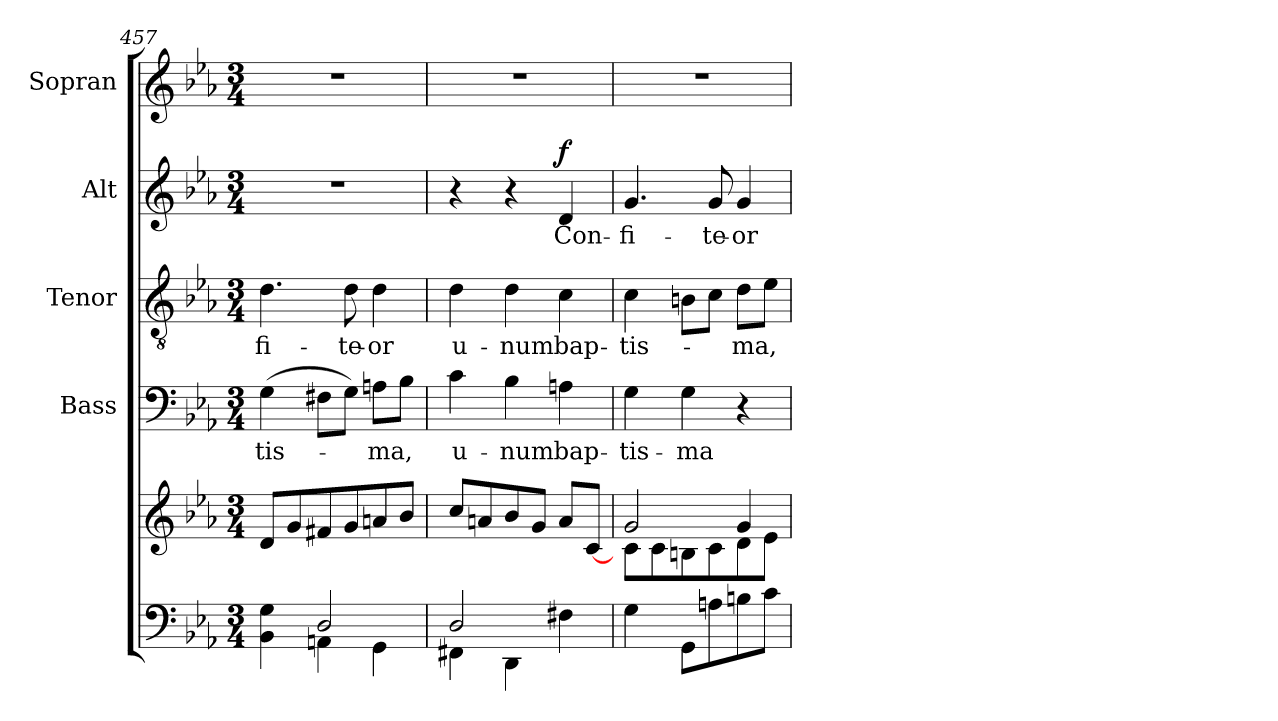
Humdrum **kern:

**kern	**kern	**kern	**text	**kern	**text	**kern	**text	**dynam	**kern
*part5	*part5	*part4	*part4	*part3	*part3	*part2	*part2	*part2	*part1
*staff6	*staff5	*staff4	*staff4	*staff3	*staff3	*staff2	*staff2	*staff2	*staff1
*	*	*I"Bass	*	*I"Tenor	*	*I"Alt	*	*	*I"Sopran
*	*	*I'B.	*	*I'T.	*	*I'A.	*	*	*I'S.
*clefF4	*clefG2	*clefF4	*	*clefGv2	*	*clefG2	*	*	*clefG2
*k[b-e-a-]	*k[b-e-a-]	*k[b-e-a-]	*	*k[b-e-a-]	*	*k[b-e-a-]	*	*	*k[b-e-a-]
*E-:	*E-:	*E-:	*	*E-:	*	*E-:	*	*	*E-:
*M3/4	*M3/4	*M3/4	*	*M3/4	*	*M3/4	*	*	*M3/4
=457	=457	=457	=457	=457	=457	=457	=457	=457	=457
*^	*	*	*	*	*	*	*	*	*
!	!	!	!	!LO:LY:b	!	!LO:LY:b	!	!	!	!
4BB-\ 4G\	4ryy	8d/L	(>4G\	-tis-	4.d\	-fi-	2.r	.	.	2.r
.	.	8g/	.	.	.	.	.	.	.	.
2D/	4AAn\	8f#X/	8F#X\L	.	.	.	.	.	.	.
!	!	!	!	!	!	!LO:LY:b	!	!	!	!
.	.	8g/	8G\J)	.	8d\	-te-	.	.	.	.
!	!	!	!	!LO:LY:b	!	!LO:LY:b	!	!	!	!
.	4GG\	8an/	8An\L	-ma,	4d\	-or	.	.	.	.
.	.	8b-/J	8B-\J	.	.	.	.	.	.	.
=458	=458	=458	=458	=458	=458	=458	=458	=458	=458	=458
!	!	!	!	!LO:LY:b	!	!LO:LY:b	!	!	!	!
2D/	4FF#X\	8cc/L	4c\	u-	4d\	u-	4r	.	.	2.r
.	.	8an/	.	.	.	.	.	.	.	.
!	!	!	!	!LO:LY:b	!	!LO:LY:b	!	!	!	!
.	4DD\	8b-/	4B-\	-num	4d\	-num	4r	.	.	.
.	.	8g/J	.	.	.	.	.	.	.	.
!	!	!	!	!LO:LY:b	!	!LO:LY:b	!	!LO:LY:b	!LO:DY:a	!
4ryy	4F#X\	8a/L	4An\	bap-	4c\	bap-	4d/	Con-	f	.
.	.	[8c/J	.	.	.	.	.	.	.	.
*v	*v	*	*	*	*	*	*	*	*	*
=459	=459	=459	=459	=459	=459	=459	=459	=459	=459
*	*^	*	*	*	*	*	*	*	*
!	!	!	!	!LO:LY:b	!	!LO:LY:b	!	!LO:LY:b	!	!
4G\	2g/	8c\L	4G\	-tis-	4c\	-tis-	4.g/	-fi-	.	2.r
.	.	8c\	.	.	.	.	.	.	.	.
!	!	!	!	!LO:LY:b	!	!	!	!	!	!
8GG\L	.	8Bn\	4G\	-ma	8Bn\L	.	.	.	.	.
!	!	!	!	!	!	!	!	!LO:LY:b	!	!
8An\	.	8c\	.	.	8c\J	.	8g/	-te-	.	.
!	!	!	!	!	!	!LO:LY:b	!	!LO:LY:b	!	!
8Bn\	4g/	8d\	4r	.	8d\L	-ma,	4g/	-or	.	.
8c\J	.	8e-\J	.	.	8e-\J	.	.	.	.	.
*	*v	*v	*	*	*	*	*	*	*	*
=	=	=	=	=	=	=	=	=	=
*-	*-	*-	*-	*-	*-	*-	*-	*-	*-
